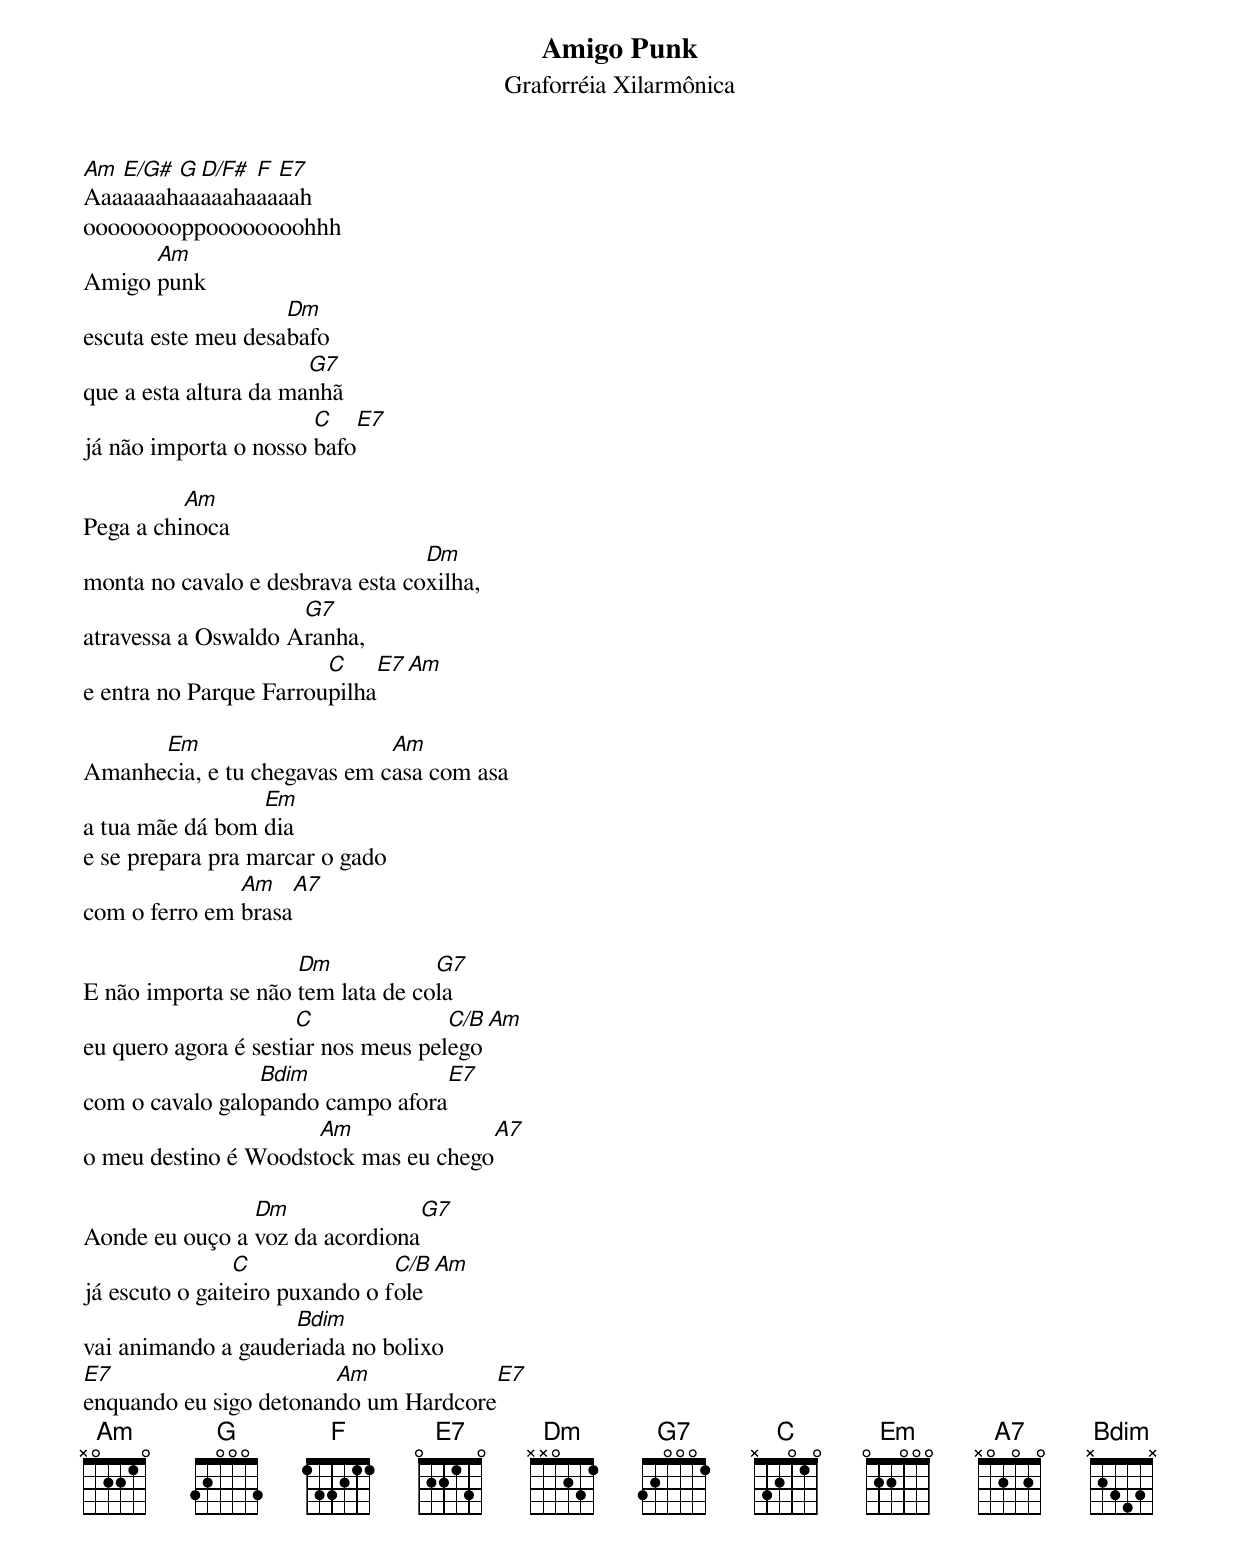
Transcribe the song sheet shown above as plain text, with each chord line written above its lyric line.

Amigo Punk
Graforréia Xilarmônica

Am E/G# G D/F# F E7
Aaaaaaahaaaaahaaaaah
ooooooooppoooooooohhh
      Am
Amigo punk
                    Dm
escuta este meu desabafo
                       G7
que a esta altura da manhã
                       C   E7
já não importa o nosso bafo

          Am
Pega a chinoca
                                  Dm
monta no cavalo e desbrava esta coxilha,
                     G7
atravessa a Oswaldo Aranha,
                        C     E7   Am
e entra no Parque Farroupilha

      Em                     Am
Amanhecia, e tu chegavas em casa com asa
                 Em
a tua mãe dá bom dia
e se prepara pra marcar o gado
               Am   A7
com o ferro em brasa

                     Dm            G7
E não importa se não tem lata de cola
                      C              C/B  Am
eu quero agora é sestiar nos meus pelego
                 Bdim                 E7
com o cavalo galopando campo afora
                      Am              A7
o meu destino é Woodstock mas eu chego

                Dm              G7
Aonde eu ouço a voz da acordiona
                C               C/B Am
já escuto o gaiteiro puxando o fole
                    Bdim
vai animando a gauderiada no bolixo
E7                      Am            E7
enquando eu sigo detonando um Hardcore
